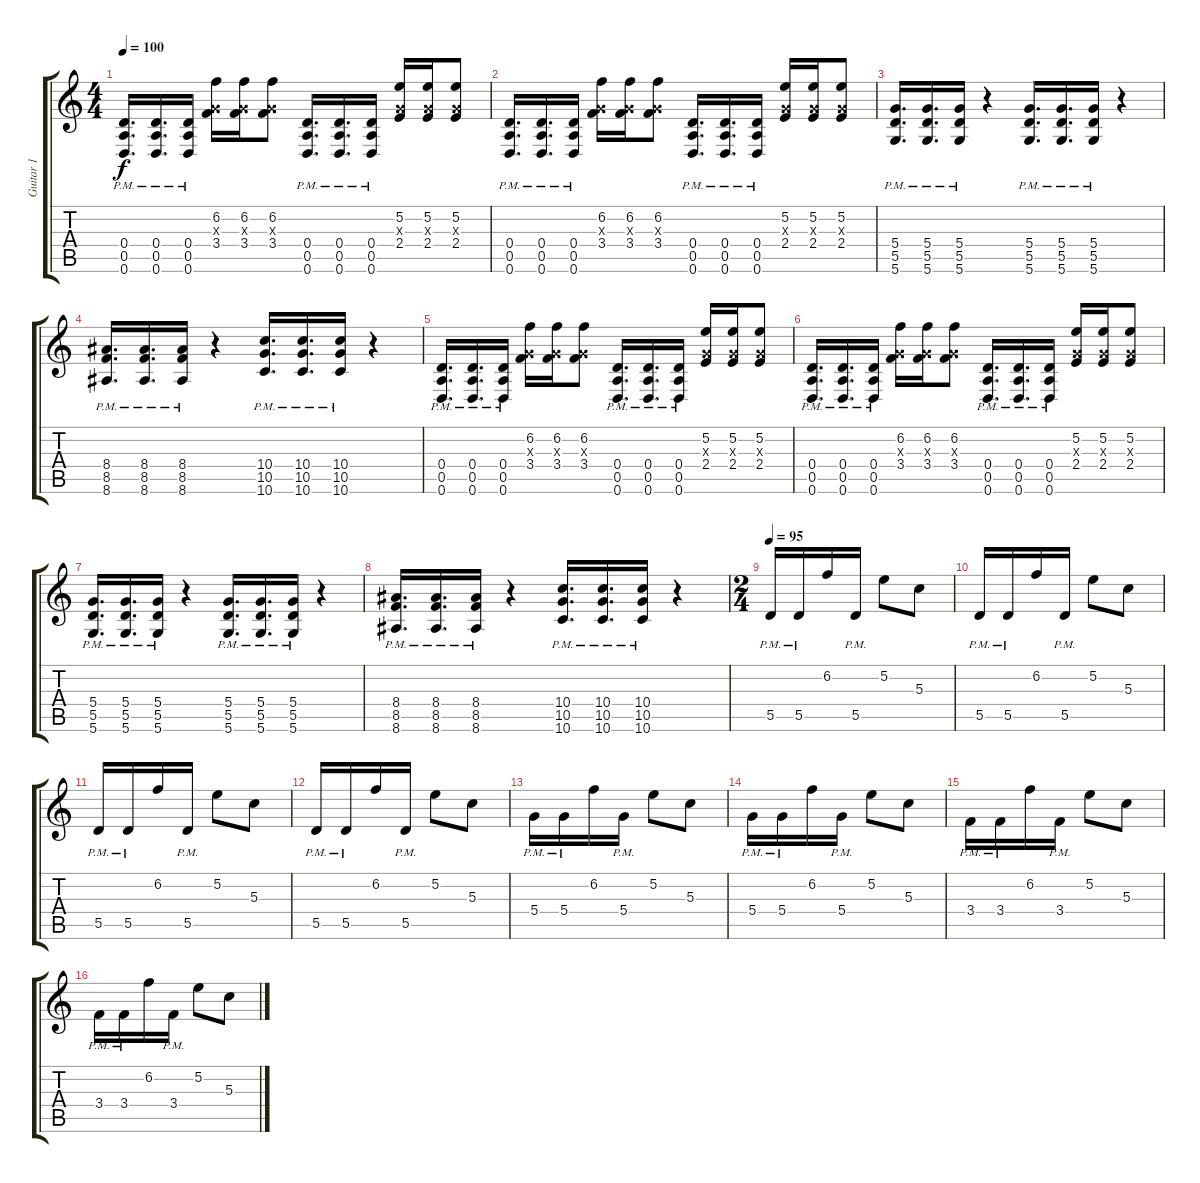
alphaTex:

\track ("Guitar 1" "Guitar 1") {instrument distortionguitar}
\staff {score tabs}
\tuning (E4 B3 G3 D3 A2 D2) {hide}
\ts (4 4)
\tempo 100
\clef g2
\ks c
(0.4{pm} 0.5{pm} 0.6{pm}).16{d dy f} (0.4{pm} 0.5{pm} 0.6{pm}).16{d} (0.4{pm} 0.5{pm} 0.6{pm}).16 (6.2 0.3{x} 3.4).16 (6.2 0.3{x} 3.4).16 (6.2 0.3{x} 3.4).8 (0.4{pm} 0.5{pm} 0.6{pm}).16{d} (0.4{pm} 0.5{pm} 0.6{pm}).16{d} (0.4{pm} 0.5{pm} 0.6{pm}).16 (5.2 0.3{x} 2.4).16 (5.2 0.3{x} 2.4).16 (5.2 0.3{x} 2.4).8 |
(0.4{pm} 0.5{pm} 0.6{pm}).16{d} (0.4{pm} 0.5{pm} 0.6{pm}).16{d} (0.4{pm} 0.5{pm} 0.6{pm}).16 (6.2 0.3{x} 3.4).16 (6.2 0.3{x} 3.4).16 (6.2 0.3{x} 3.4).8 (0.4{pm} 0.5{pm} 0.6{pm}).16{d} (0.4{pm} 0.5{pm} 0.6{pm}).16{d} (0.4{pm} 0.5{pm} 0.6{pm}).16 (5.2 0.3{x} 2.4).16 (5.2 0.3{x} 2.4).16 (5.2 0.3{x} 2.4).8 |
(5.4{pm} 5.5{pm} 5.6{pm}).16{d} (5.4{pm} 5.5{pm} 5.6{pm}).16{d} (5.4{pm} 5.5{pm} 5.6{pm}).16 r.4 (5.4{pm} 5.5{pm} 5.6{pm}).16{d} (5.4{pm} 5.5{pm} 5.6{pm}).16{d} (5.4{pm} 5.5{pm} 5.6{pm}).16 r.4 |
(8.4{pm} 8.5{pm} 8.6{pm}).16{d} (8.4{pm} 8.5{pm} 8.6{pm}).16{d} (8.4{pm} 8.5{pm} 8.6{pm}).16 r.4 (10.4{pm} 10.5{pm} 10.6{pm}).16{d} (10.4{pm} 10.5{pm} 10.6{pm}).16{d} (10.4{pm} 10.5{pm} 10.6{pm}).16 r.4 |
(0.4{pm} 0.5{pm} 0.6{pm}).16{d} (0.4{pm} 0.5{pm} 0.6{pm}).16{d} (0.4{pm} 0.5{pm} 0.6{pm}).16 (6.2 0.3{x} 3.4).16 (6.2 0.3{x} 3.4).16 (6.2 0.3{x} 3.4).8 (0.4{pm} 0.5{pm} 0.6{pm}).16{d} (0.4{pm} 0.5{pm} 0.6{pm}).16{d} (0.4{pm} 0.5{pm} 0.6{pm}).16 (5.2 0.3{x} 2.4).16 (5.2 0.3{x} 2.4).16 (5.2 0.3{x} 2.4).8 |
(0.4{pm} 0.5{pm} 0.6{pm}).16{d} (0.4{pm} 0.5{pm} 0.6{pm}).16{d} (0.4{pm} 0.5{pm} 0.6{pm}).16 (6.2 0.3{x} 3.4).16 (6.2 0.3{x} 3.4).16 (6.2 0.3{x} 3.4).8 (0.4{pm} 0.5{pm} 0.6{pm}).16{d} (0.4{pm} 0.5{pm} 0.6{pm}).16{d} (0.4{pm} 0.5{pm} 0.6{pm}).16 (5.2 0.3{x} 2.4).16 (5.2 0.3{x} 2.4).16 (5.2 0.3{x} 2.4).8 |
(5.4{pm} 5.5{pm} 5.6{pm}).16{d} (5.4{pm} 5.5{pm} 5.6{pm}).16{d} (5.4{pm} 5.5{pm} 5.6{pm}).16 r.4 (5.4{pm} 5.5{pm} 5.6{pm}).16{d} (5.4{pm} 5.5{pm} 5.6{pm}).16{d} (5.4{pm} 5.5{pm} 5.6{pm}).16 r.4 |
(8.4{pm} 8.5{pm} 8.6{pm}).16{d} (8.4{pm} 8.5{pm} 8.6{pm}).16{d} (8.4{pm} 8.5{pm} 8.6{pm}).16 r.4 (10.4{pm} 10.5{pm} 10.6{pm}).16{d} (10.4{pm} 10.5{pm} 10.6{pm}).16{d} (10.4{pm} 10.5{pm} 10.6{pm}).16 r.4 |
\ts (2 4)
\tempo 95
5.5{pm}.16 5.5{pm}.16 6.2.16 5.5{pm}.16 5.2.8 5.3.8 |
5.5{pm}.16 5.5{pm}.16 6.2.16 5.5{pm}.16 5.2.8 5.3.8 |
5.5{pm}.16 5.5{pm}.16 6.2.16 5.5{pm}.16 5.2.8 5.3.8 |
5.5{pm}.16 5.5{pm}.16 6.2.16 5.5{pm}.16 5.2.8 5.3.8 |
5.4{pm}.16 5.4{pm}.16 6.2.16 5.4{pm}.16 5.2.8 5.3.8 |
5.4{pm}.16 5.4{pm}.16 6.2.16 5.4{pm}.16 5.2.8 5.3.8 |
3.4{pm}.16 3.4{pm}.16 6.2.16 3.4{pm}.16 5.2.8 5.3.8 |
3.4{pm}.16 3.4{pm}.16 6.2.16 3.4{pm}.16 5.2.8 5.3.8
